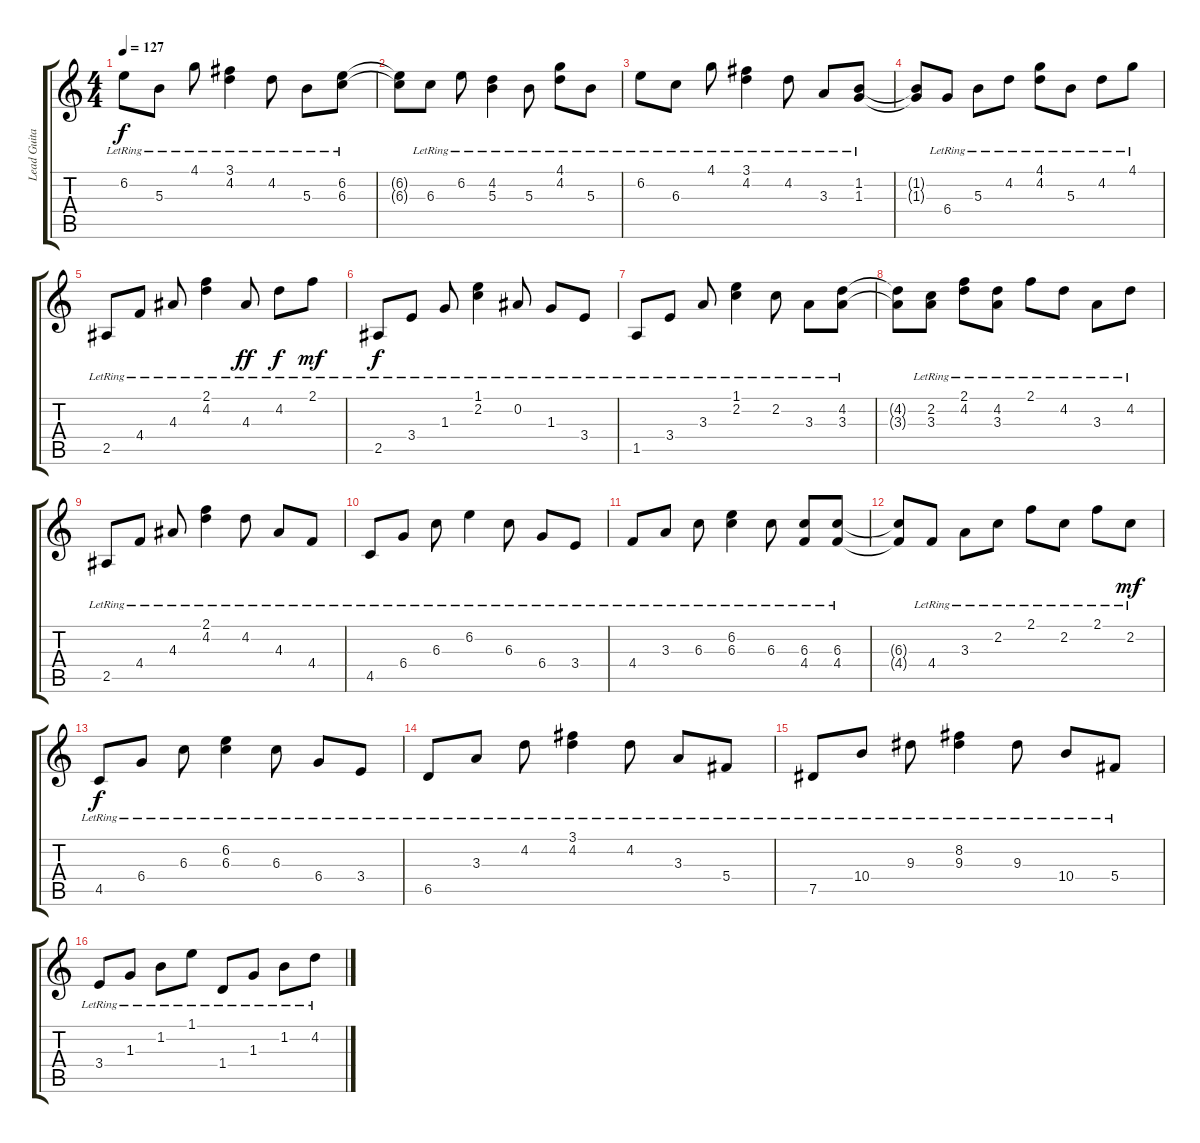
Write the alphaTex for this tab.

\track ("Lead Guitar" "Lead Guita") {instrument distortionguitar}
\staff {score tabs}
\tuning (Eb4 Bb3 Gb3 Db3 Ab2 Eb2) {hide}
\ts (4 4)
\tempo 127
\clef g2
\ks c
6.2{lr}.8{dy f} 5.3{lr}.8 4.1{lr}.8 (3.1{lr} 4.2{lr}).4 4.2{lr}.8 5.3{lr}.8 (6.2{lr} 6.3{lr}).8 |
(6.2{t} 6.3{t}).8 6.3{lr}.8 6.2{lr}.8 (4.2{lr} 5.3{lr}).4 5.3{lr}.8 (4.1{lr} 4.2{lr}).8 5.3{lr}.8 |
6.2{lr}.8 6.3{lr}.8 4.1{lr}.8 (3.1{lr} 4.2{lr}).4 4.2{lr}.8 3.3{lr}.8 (1.2{lr} 1.3{lr}).8 |
(1.2{t} 1.3{t}).8 6.4{lr}.8 5.3{lr}.8 4.2{lr}.8 (4.1{lr} 4.2{lr}).8 5.3{lr}.8 4.2{lr}.8 4.1{lr}.8 |
2.5{lr}.8 4.4{lr}.8 4.3{lr}.8 (2.1{lr} 4.2{lr}).4 4.3{lr}.8{dy ff} 4.2{lr}.8{dy f} 2.1{lr}.8{dy mf} |
2.5{lr}.8{dy f} 3.4{lr}.8 1.3{lr}.8 (1.1{lr} 2.2{lr}).4 0.2{lr}.8 1.3{lr}.8 3.4{lr}.8 |
1.5{lr}.8 3.4{lr}.8 3.3{lr}.8 (1.1{lr} 2.2{lr}).4 2.2{lr}.8 3.3{lr}.8 (4.2{lr} 3.3{lr}).8 |
(4.2{t} 3.3{t}).8 (2.2{lr} 3.3{lr}).8 (2.1{lr} 4.2{lr}).8 (4.2{lr} 3.3{lr}).8 2.1{lr}.8 4.2{lr}.8 3.3{lr}.8 4.2{lr}.8 |
2.5{lr}.8 4.4{lr}.8 4.3{lr}.8 (2.1{lr} 4.2{lr}).4 4.2{lr}.8 4.3{lr}.8 4.4{lr}.8 |
4.5{lr}.8 6.4{lr}.8 6.3{lr}.8 6.2{lr}.4 6.3{lr}.8 6.4{lr}.8 3.4{lr}.8 |
4.4{lr}.8 3.3{lr}.8 6.3{lr}.8 (6.2{lr} 6.3{lr}).4 6.3{lr}.8 (6.3{lr} 4.4{lr}).8 (6.3{lr} 4.4{lr}).8 |
(6.3{t} 4.4{t}).8 4.4{lr}.8 3.3{lr}.8 2.2{lr}.8 2.1{lr}.8 2.2{lr}.8 2.1{lr}.8 2.2{lr}.8{dy mf} |
4.5{lr}.8{dy f} 6.4{lr}.8 6.3{lr}.8 (6.2{lr} 6.3{lr}).4 6.3{lr}.8 6.4{lr}.8 3.4{lr}.8 |
6.5{lr}.8 3.3{lr}.8 4.2{lr}.8 (3.1{lr} 4.2{lr}).4 4.2{lr}.8 3.3{lr}.8 5.4{lr}.8 |
7.5{lr}.8 10.4{lr}.8 9.3{lr}.8 (8.2{lr} 9.3{lr}).4 9.3{lr}.8 10.4{lr}.8 5.4{lr}.8 |
3.4{lr}.8 1.3{lr}.8 1.2{lr}.8 1.1{lr}.8 1.4{lr}.8 1.3{lr}.8 1.2{lr}.8 4.2{lr}.8
